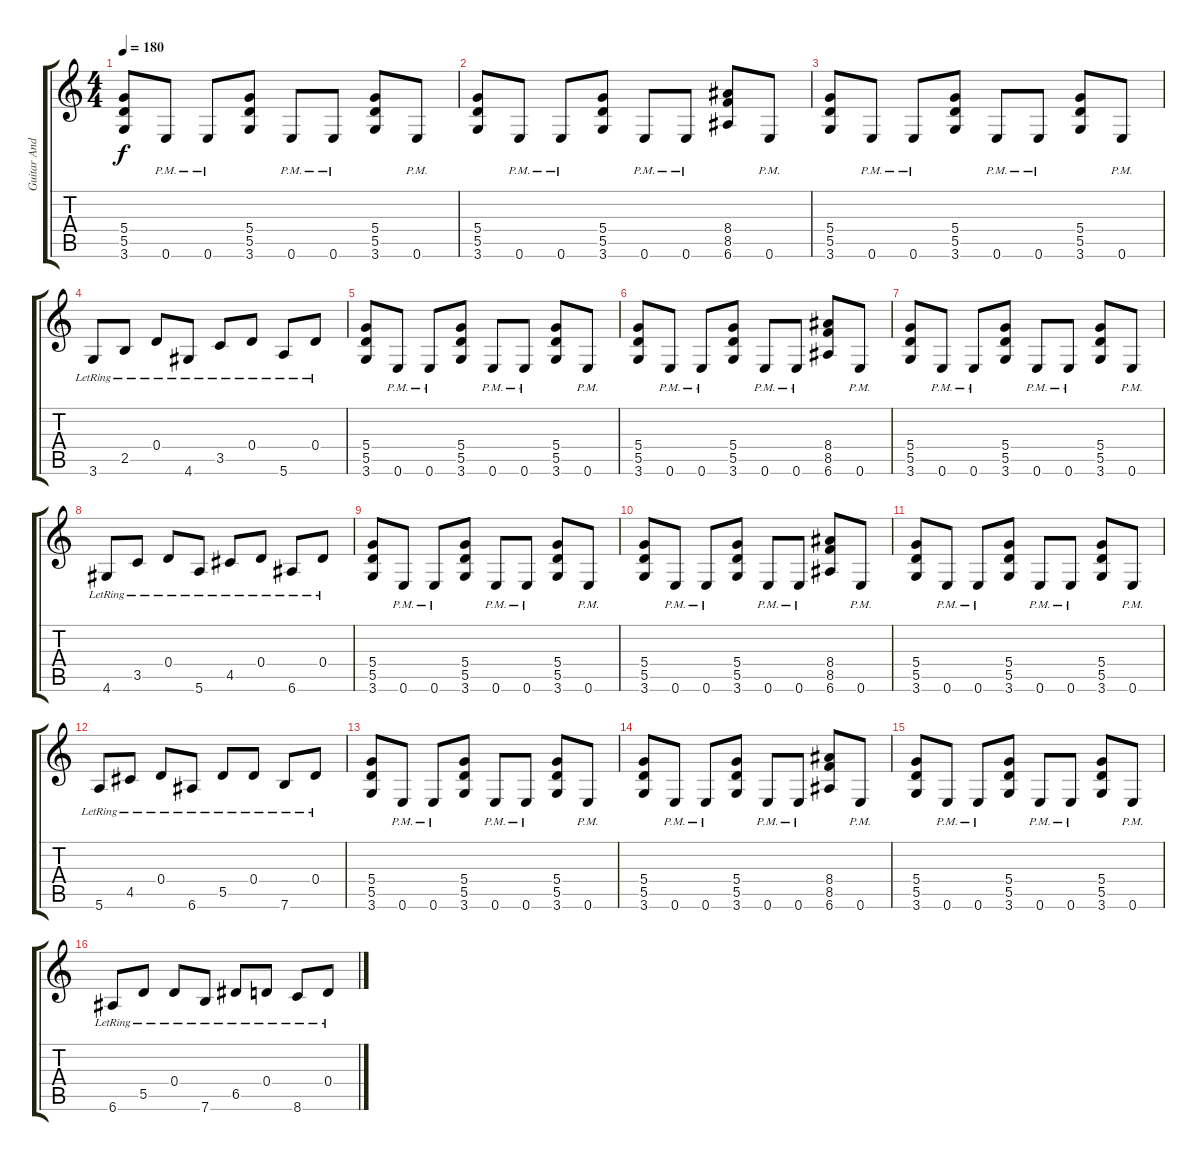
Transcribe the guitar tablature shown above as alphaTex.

\track ("Guitar Andreas" "Guitar And") {instrument distortionguitar}
\staff {score tabs}
\tuning (E4 B3 G3 D3 A2 E2) {hide}
\ts (4 4)
\tempo 180
\clef g2
\ks c
(5.4 5.5 3.6).8{dy f instrument distortionguitar} 0.6{pm}.8 0.6{pm}.8 (5.4 5.5 3.6).8 0.6{pm}.8 0.6{pm}.8 (5.4 5.5 3.6).8 0.6{pm}.8 |
(5.4 5.5 3.6).8 0.6{pm}.8 0.6{pm}.8 (5.4 5.5 3.6).8 0.6{pm}.8 0.6{pm}.8 (8.4 8.5 6.6).8 0.6{pm}.8 |
(5.4 5.5 3.6).8 0.6{pm}.8 0.6{pm}.8 (5.4 5.5 3.6).8 0.6{pm}.8 0.6{pm}.8 (5.4 5.5 3.6).8 0.6{pm}.8 |
3.6{lr}.8 2.5{lr}.8 0.4{lr}.8 4.6{lr}.8 3.5{lr}.8 0.4{lr}.8 5.6{lr}.8 0.4{lr}.8 |
(5.4 5.5 3.6).8 0.6{pm}.8 0.6{pm}.8 (5.4 5.5 3.6).8 0.6{pm}.8 0.6{pm}.8 (5.4 5.5 3.6).8 0.6{pm}.8 |
(5.4 5.5 3.6).8 0.6{pm}.8 0.6{pm}.8 (5.4 5.5 3.6).8 0.6{pm}.8 0.6{pm}.8 (8.4 8.5 6.6).8 0.6{pm}.8 |
(5.4 5.5 3.6).8 0.6{pm}.8 0.6{pm}.8 (5.4 5.5 3.6).8 0.6{pm}.8 0.6{pm}.8 (5.4 5.5 3.6).8 0.6{pm}.8 |
4.6{lr}.8 3.5{lr}.8 0.4{lr}.8 5.6{lr}.8 4.5{lr}.8 0.4{lr}.8 6.6{lr}.8 0.4{lr}.8 |
(5.4 5.5 3.6).8 0.6{pm}.8 0.6{pm}.8 (5.4 5.5 3.6).8 0.6{pm}.8 0.6{pm}.8 (5.4 5.5 3.6).8 0.6{pm}.8 |
(5.4 5.5 3.6).8 0.6{pm}.8 0.6{pm}.8 (5.4 5.5 3.6).8 0.6{pm}.8 0.6{pm}.8 (8.4 8.5 6.6).8 0.6{pm}.8 |
(5.4 5.5 3.6).8 0.6{pm}.8 0.6{pm}.8 (5.4 5.5 3.6).8 0.6{pm}.8 0.6{pm}.8 (5.4 5.5 3.6).8 0.6{pm}.8 |
5.6{lr}.8 4.5{lr}.8 0.4{lr}.8 6.6{lr}.8 5.5{lr}.8 0.4{lr}.8 7.6{lr}.8 0.4{lr}.8 |
(5.4 5.5 3.6).8 0.6{pm}.8 0.6{pm}.8 (5.4 5.5 3.6).8 0.6{pm}.8 0.6{pm}.8 (5.4 5.5 3.6).8 0.6{pm}.8 |
(5.4 5.5 3.6).8 0.6{pm}.8 0.6{pm}.8 (5.4 5.5 3.6).8 0.6{pm}.8 0.6{pm}.8 (8.4 8.5 6.6).8 0.6{pm}.8 |
(5.4 5.5 3.6).8 0.6{pm}.8 0.6{pm}.8 (5.4 5.5 3.6).8 0.6{pm}.8 0.6{pm}.8 (5.4 5.5 3.6).8 0.6{pm}.8 |
6.6{lr}.8 5.5{lr}.8 0.4{lr}.8 7.6{lr}.8 6.5{lr}.8 0.4{lr}.8 8.6{lr}.8 0.4{lr}.8
